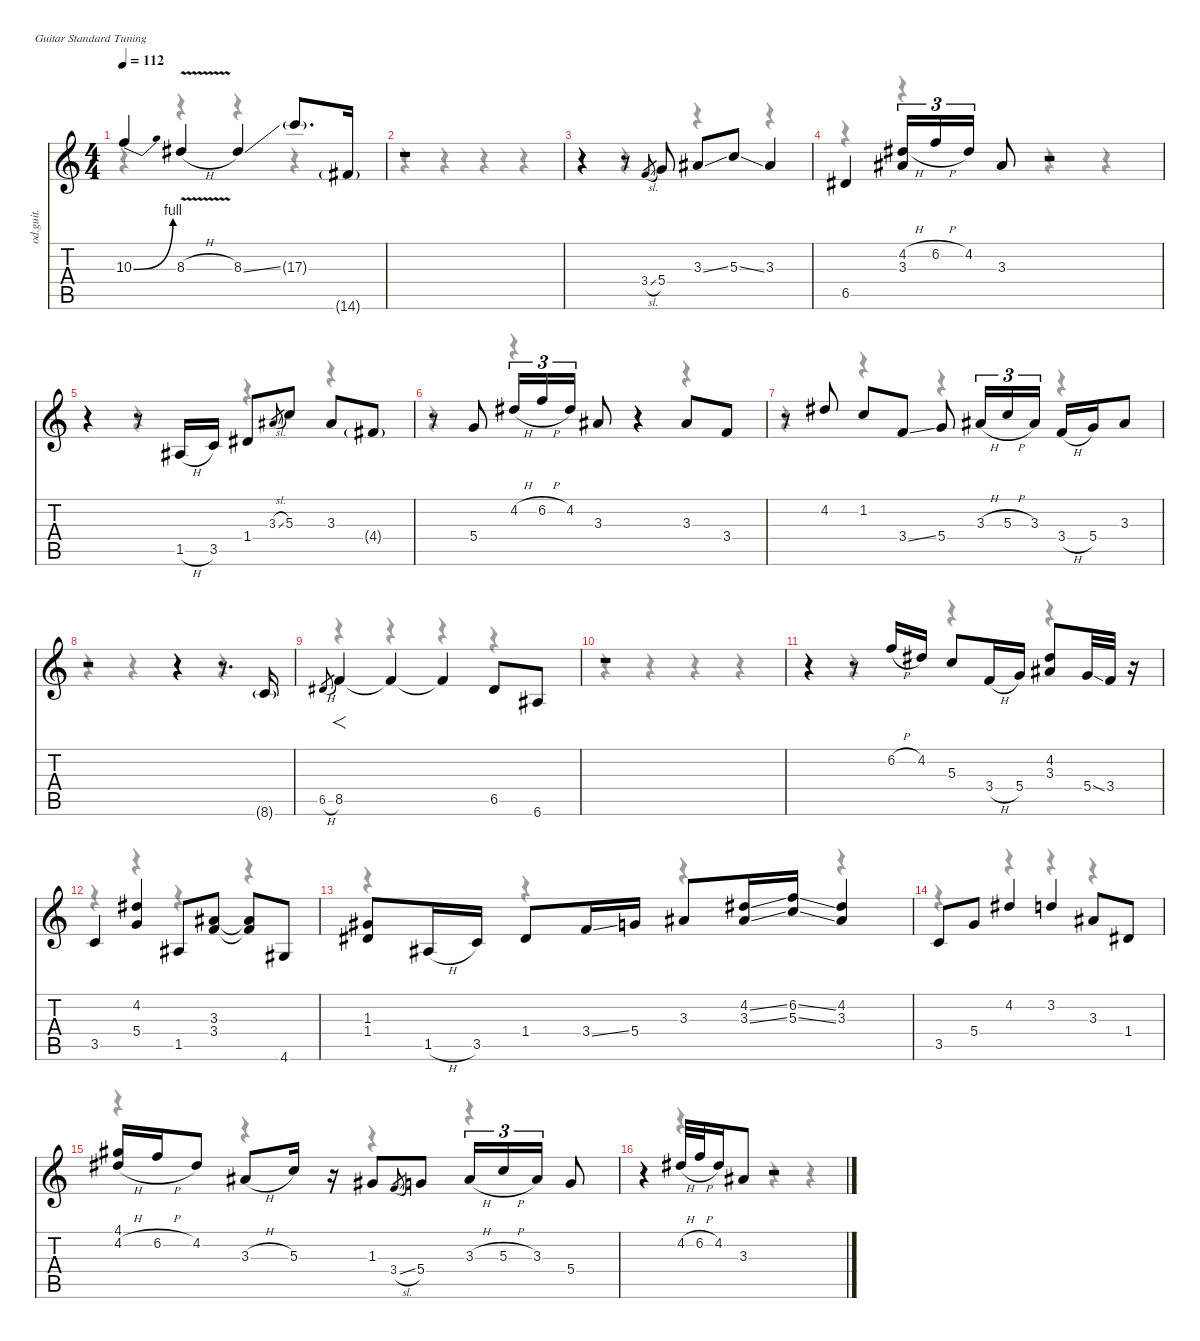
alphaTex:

\defaultSystemsLayout 4
\hideDynamics
\bracketExtendMode nobrackets
\otherSystemsTrackNameOrientation horizontal
\track ("Electric - Jimi Hendrix" "od.guit.") {instrument overdrivenguitar}
\staff {score tabs}
\tuning (E4 B3 G3 D3 A2 E2)
\voice
\ts (4 4)
\tempo 112
\clef g2
\ks c
10.3{be (bend 0 0 30 4)}.4{dy f beam Up} 8.3{v h acc #}.4{beam Up} 8.3{ss acc #}.4{dy mf beam Up} 17.3{g}.8{d dy f beam Up} 14.6{g acc #}.16{dy pp beam Up} |
r.1{beam Up} |
r.4{beam Up} r.8{beam Up} 3.4{sl}.8{gr dy mp beam Up} 5.4.8{dy f beam Up} 3.3{ss acc #}.8{beam Up} 5.3{ss}.8{beam Up} 3.3{acc #}.4{beam Up} |
6.5{acc #}.4{beam Up} (4.2{h acc #} 3.3{acc #}).16{tu (3 2) beam Up} 6.2{h}.16{tu (3 2) beam Up} 4.2{acc #}.16{tu (3 2) beam Up} 3.3{acc #}.8{beam Up} r.2{beam Up} |
r.4{beam Up} r.8{beam Up} 1.5{h acc #}.16{beam Up} 3.5.16{beam Up} 1.4{acc #}.8{beam Up} 3.3{sl acc #}.8{gr dy mp beam Up} 5.3.8{dy f beam Up} 3.3{acc #}.8{beam Up} 4.4{g acc #}.8{dy mf beam Up} |
r.8{beam Up} 5.4.8{dy f beam Up} 4.2{h acc #}.16{tu (3 2) beam Up} 6.2{h}.16{tu (3 2) beam Up} 4.2{acc #}.16{tu (3 2) beam Up} 3.3{acc #}.8{beam Up} r.4{beam Up} 3.3{acc #}.8{beam Up} 3.4.8{beam Up} |
r.8{beam Up} 4.2{acc #}.8{beam Up} 1.2.8{beam Up} 3.4{ss}.8{beam Up} 5.4.8{beam Up} 3.3{h acc #}.16{tu (3 2) beam Up} 5.3{h}.16{tu (3 2) beam Up} 3.3{acc #}.16{tu (3 2) beam Up} 3.4{h}.16{beam Up} 5.4.16{beam Up} 3.3{acc #}.8{beam Up} |
r.2{beam Up} r.4{beam Up} r.8{d beam Up} 8.6{g}.16{dy mf beam Up} |
6.5{h acc #}.8{gr dy mp beam Up} 8.5.4{f dy f beam Up} 8.5{t}.4{beam Up} 8.5{t}.4{beam Up} 6.5{acc #}.8{beam Up} 6.6{acc #}.8{beam Up} |
r.1{beam Up} |
r.4{beam Up} r.8{beam Up} 6.2{h}.16{beam Up} 4.2{acc #}.16{beam Up} 5.3.8{beam Up} 3.4{h}.16{beam Up} 5.4.16{beam Up} (4.2{acc #} 3.3{acc #}).8{beam Up} 5.4{ss}.32{beam Up} 3.4.32{dy p beam Up} r.16{beam Up} |
3.5.4{dy f beam Up} (4.2{acc #} 5.4).4{beam Up} 1.5{acc #}.8{beam Up} (3.3{acc #} 3.4).8{beam Up} (3.3{t acc #} 3.4{t}).8{beam Up} 4.6{acc #}.8{beam Up} |
(1.3{acc #} 1.4{acc #}).8{beam Up} 1.5{h acc #}.16{beam Up} 3.5.16{beam Up} 1.4{acc #}.8{beam Up} 3.4{ss}.16{beam Up} 5.4.16{beam Up} 3.3{acc #}.8{beam Up} (4.2{ss acc #} 3.3{ss acc #}).16{beam Up} (6.2{ss} 5.3{ss}).16{beam Up} (4.2{acc #} 3.3{acc #}).4{beam Up} |
3.5.8{beam Up} 5.4.8{beam Up} 4.2{acc #}.4{beam Up} 3.2.4{beam Up} 3.3{acc #}.8{beam Up} 1.4{acc #}.8{beam Up} |
(4.1{acc #} 4.2{h acc #}).16{beam Up} 6.2{h}.16{beam Up} 4.2{acc #}.8{beam Up} 3.3{h acc #}.8{beam Up} 5.3.16{beam Up} r.16{beam Up} 1.3{acc #}.8{beam Up} 3.4{sl}.8{gr dy mp beam Up} 5.4.8{dy f beam Up} 3.3{h acc #}.16{tu (3 2) beam Up} 5.3{h}.16{tu (3 2) beam Up} 3.3{acc #}.16{tu (3 2) beam Up} 5.4.8{beam Up} |
r.4{beam Up} 4.2{h acc #}.32{beam Up} 6.2{h}.32{beam Up} 4.2{acc #}.16{beam Up} 3.3{acc #}.8{beam Up} r.2{beam Up}
\voice
\clef g2
\ottava regular
\simile none
\ks c
r.4{dy mf beam Down} r.4{beam Down} r.4{beam Down} r.4{beam Down} |
r.4{beam Down} r.4{beam Down} r.4{beam Down} r.4{beam Down} |
r.4{beam Down} r.4{beam Down} r.4{beam Down} r.4{beam Down} |
r.4{beam Down} r.4{beam Down} r.4{beam Down} r.4{beam Down} |
r.4{beam Down} r.4{beam Down} r.4{beam Down} r.4{beam Down} |
r.4{beam Down} r.4{beam Down} r.4{beam Down} r.4{beam Down} |
r.4{beam Down} r.4{beam Down} r.4{beam Down} r.4{beam Down} |
r.4{beam Down} r.4{beam Down} r.4{beam Down} r.4{beam Down} |
r.4{beam Down} r.4{beam Down} r.4{beam Down} r.4{beam Down} |
r.4{beam Down} r.4{beam Down} r.4{beam Down} r.4{beam Down} |
r.4{beam Down} r.4{beam Down} r.4{beam Down} r.4{beam Down} |
r.4{beam Down} r.4{beam Down} r.4{beam Down} r.4{beam Down} |
r.4{beam Down} r.4{beam Down} r.4{beam Down} r.4{beam Down} |
r.4{beam Down} r.4{beam Down} r.4{beam Down} r.4{beam Down} |
r.4{beam Down} r.4{beam Down} r.4{beam Down} r.4{beam Down} |
r.4{beam Down} r.4{beam Down} r.4{beam Down} r.4{beam Down}
